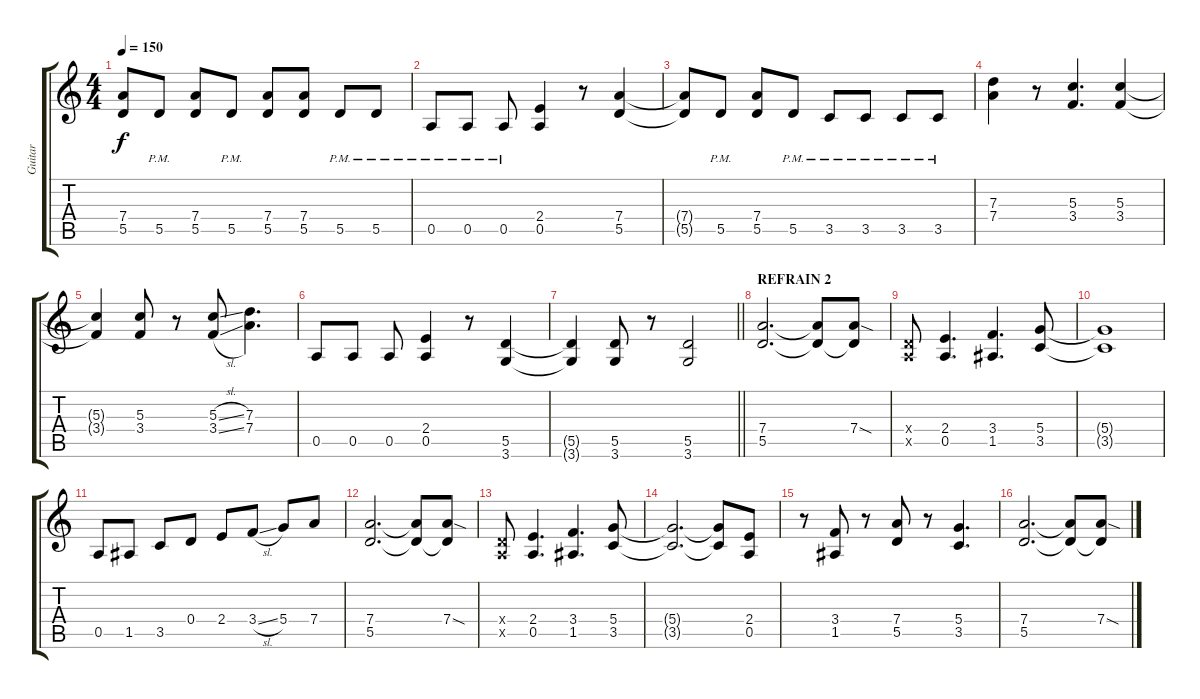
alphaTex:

\track ("Guitar" "Guitar") {instrument distortionguitar}
\staff {score tabs}
\tuning (E4 B3 G3 D3 A2 E2) {hide}
\ts (4 4)
\tempo 150
\clef g2
\ks c
(7.4{t} 5.5{t}).8{dy f} 5.5{pm}.8 (7.4 5.5).8 5.5{pm}.8 (7.4 5.5).8 (7.4 5.5).8 5.5{pm}.8 5.5{pm}.8 |
0.5{pm}.8 0.5{pm}.8 0.5{pm}.8 (2.4 0.5).4 r.8 (7.4 5.5).4 |
(7.4{t} 5.5{t}).8 5.5{pm}.8 (7.4 5.5).8 5.5{pm}.8 3.5{pm}.8 3.5{pm}.8 3.5{pm}.8 3.5{pm}.8 |
(7.3 7.4).4 r.8 (5.3 3.4).4{d} (5.3 3.4).4 |
(5.3{t} 3.4{t}).4 (5.3 3.4).8 r.8 (5.3{sl} 3.4{sl}).8 (7.3 7.4).4{d} |
0.5.8 0.5.8 0.5.8 (2.4 0.5).4 r.8 (5.5 3.6).4 |
\barLineRight lightlight
(5.5{t} 3.6{t}).4 (5.5 3.6).8 r.8 (5.5 3.6).2 |
\section ("" "REFRAIN 2")
(7.4 5.5).2{d} (7.4{t} 5.5{t}).8 (7.4{sod} 5.5{t}).8 |
(0.4{x} 0.5{x}).8 (2.4 0.5).4{d} (3.4 1.5).4{d} (5.4 3.5).8 |
(5.4{t} 3.5{t}).1 |
0.5.8 1.5.8 3.5.8 0.4.8 2.4.8 3.4{sl}.8 5.4.8 7.4.8 |
(7.4 5.5).2{d} (7.4{t} 5.5{t}).8 (7.4{sod} 5.5{t}).8 |
(0.4{x} 0.5{x}).8 (2.4 0.5).4{d} (3.4 1.5).4{d} (5.4 3.5).8 |
(5.4{t} 3.5{t}).2{d} (5.4{t} 3.5{t}).8 (2.4 0.5).8 |
r.8 (3.4 1.5).8 r.8 (7.4 5.5).8 r.8 (5.4 3.5).4{d} |
(7.4 5.5).2{d} (7.4{t} 5.5{t}).8 (7.4{sod} 5.5{t}).8
